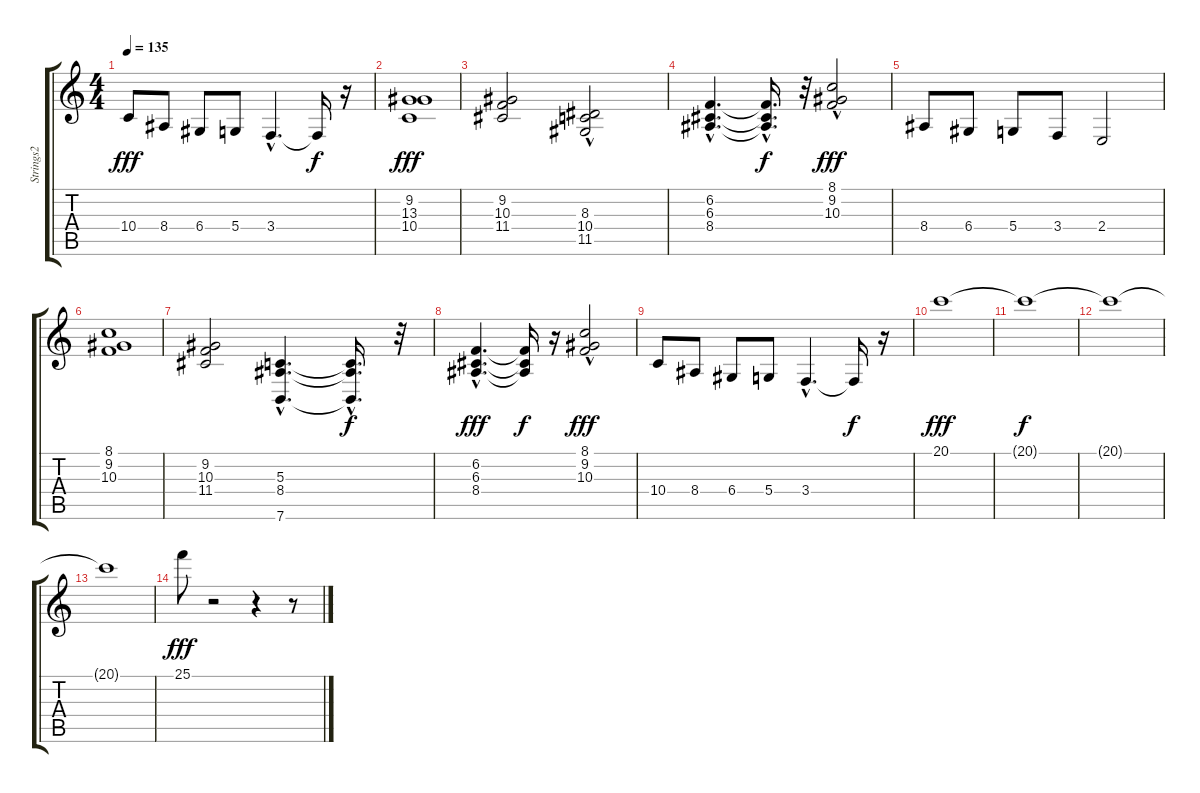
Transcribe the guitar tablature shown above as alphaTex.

\track ("Strings2" "Strings2") {instrument stringensemble2}
\staff {score tabs}
\tuning (E4 B3 G3 D3 A2 E2) {hide}
\ts (4 4)
\tempo 135
\clef g2
\ks c
10.4.8{dy fff} 8.4.8 6.4.8 5.4.8 3.4{hac}.4{d} 3.4{t}.16{dy f} r.16 |
(9.2 13.3 10.4).1{dy fff} |
(9.2 10.3 11.4).2 (8.3{hac} 10.4{hac} 11.5).2 |
(6.2{hac} 6.3{hac} 8.4{hac}).4{d} (6.2{hac t} 6.3{t} 8.4{t}).16{d dy f} r.32 (8.1 9.2{hac} 10.3).2{dy fff} |
8.4.8 6.4.8 5.4.8 3.4.8 2.4.2 |
(8.1 9.2 10.3).1 |
(9.2 10.3 11.4).2 (5.3{hac} 8.4{hac} 7.6{hac}).4{d} (5.3{hac t} 8.4{hac t} 7.6{hac t}).16{d dy f} r.32 |
(6.2{hac} 6.3{hac} 8.4{hac}).4{d dy fff} (6.2{t} 6.3{t} 8.4{t}).16{dy f} r.16 (8.1 9.2{hac} 10.3{hac}).2{dy fff} |
10.4.8 8.4.8 6.4.8 5.4.8 3.4{hac}.4{d} 3.4{t}.16{dy f} r.16 |
20.1.1{dy fff} |
20.1{t}.1{dy f} |
20.1{t}.1 |
20.1{t}.1 |
25.1.8{dy fff} r.2 r.4 r.8
